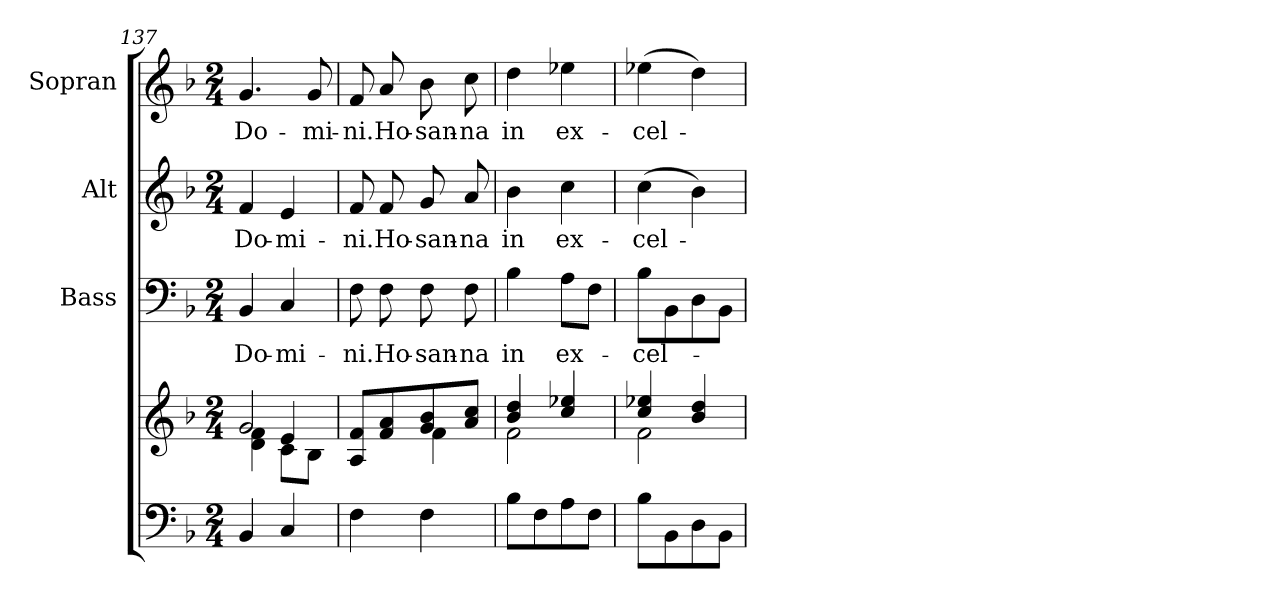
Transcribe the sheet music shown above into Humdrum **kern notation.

**kern	**kern	**kern	**text	**kern	**text	**kern	**text
*part4	*part4	*part3	*part3	*part2	*part2	*part1	*part1
*staff5	*staff4	*staff3	*staff3	*staff2	*staff2	*staff1	*staff1
*	*	*I"Bass	*	*I"Alt	*	*I"Sopran	*
*	*	*I'B.	*	*I'A.	*	*I'S.	*
*clefF4	*clefG2	*clefF4	*	*clefG2	*	*clefG2	*
*k[b-]	*k[b-]	*k[b-]	*	*k[b-]	*	*k[b-]	*
*F:	*F:	*F:	*	*F:	*	*F:	*
*M2/4	*M2/4	*M2/4	*	*M2/4	*	*M2/4	*
=137	=137	=137	=137	=137	=137	=137	=137
*	*^	*	*	*	*	*	*
*	*	*^	*	*	*	*	*	*
!	!	!	!	!	!LO:LY:b	!	!LO:LY:b	!	!LO:LY:b
4BB-/	2g/	4d\ 4f\	4ryy	4BB-/	Do-	4f/	Do-	4.g/	Do-
!	!	!	!	!	!LO:LY:b	!	!LO:LY:b	!	!
4C/	.	8c\L	4e/	4C/	-mi-	4e/	-mi-	.	.
!	!	!	!	!	!	!	!	!	!LO:LY:b
.	.	8B-\J	.	.	.	.	.	8g/	-mi-
*	*	*v	*v	*	*	*	*	*	*
!!LO:PB:g=z
=138	=138	=138	=138	=138	=138	=138	=138	=138
!	!	!	!	!LO:LY:b	!	!LO:LY:b	!	!LO:LY:b
4F\	8A/ 8f/L	4ryy	8F\	-ni.	8f/	-ni.	8f/	-ni.
!	!	!	!	!LO:LY:b	!	!LO:LY:b	!	!LO:LY:b
.	8f/ 8a/	.	8F\	Ho-	8f/	Ho-	8a/	Ho-
!	!	!	!	!LO:LY:b	!	!LO:LY:b	!	!LO:LY:b
4F\	8g/ 8b-/	4f\	8F\	-san-	8g/	-san-	8b-\	-san-
!	!	!	!	!LO:LY:b	!	!LO:LY:b	!	!LO:LY:b
.	8a/ 8cc/J	.	8F\	-na	8a/	-na	8cc\	-na
=139	=139	=139	=139	=139	=139	=139	=139	=139
!	!	!	!	!LO:LY:b	!	!LO:LY:b	!	!LO:LY:b
8B-\L	4b-/ 4dd/	2f\	4B-\	in	4b-\	in	4dd\	in
8F\	.	.	.	.	.	.	.	.
!	!	!	!	!LO:LY:b	!	!LO:LY:b	!	!LO:LY:b
8A\	4cc/ 4ee-X/	.	8A\L	ex-	4cc\	ex-	4ee-X\	ex-
8F\J	.	.	8F\J	.	.	.	.	.
=140	=140	=140	=140	=140	=140	=140	=140	=140
!	!	!	!	!LO:LY:b	!	!LO:LY:b	!	!LO:LY:b
8B-\L	4cc/ 4ee-X/	2f\	8B-\L	-cel-	(>4cc\	-cel-	(>4ee-X\	-cel-
8BB-\	.	.	8BB-\	.	.	.	.	.
8D\	4b-/ 4dd/	.	8D\	.	4b-\)	.	4dd\)	.
8BB-\J	.	.	8BB-\J	.	.	.	.	.
*	*v	*v	*	*	*	*	*	*
=	=	=	=	=	=	=	=
*-	*-	*-	*-	*-	*-	*-	*-
